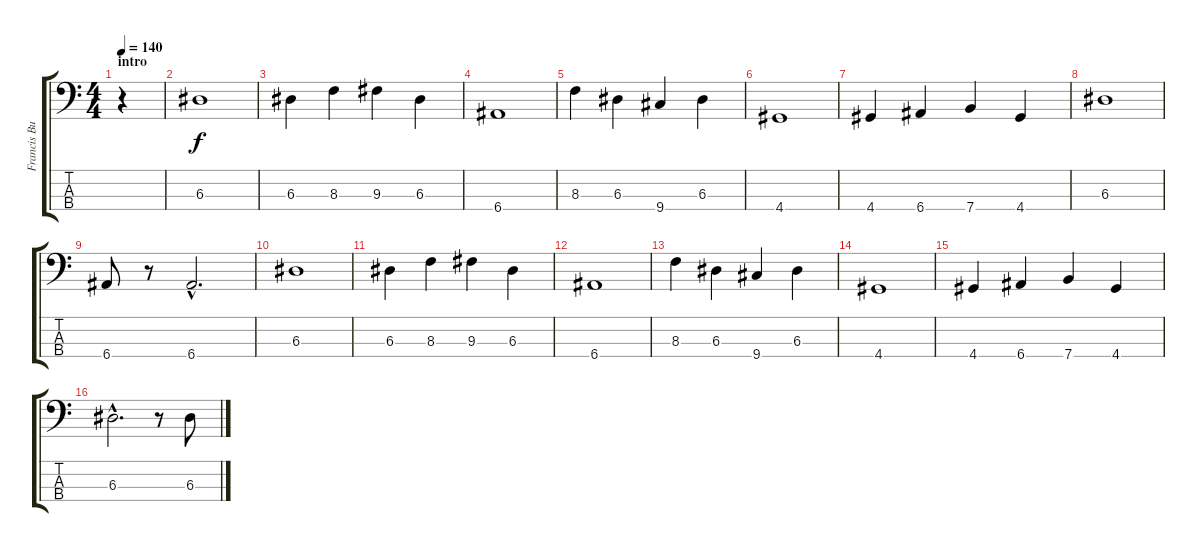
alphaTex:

\track ("Francis Buchholtz" "Francis Bu") {instrument electricbassfinger}
\staff {score tabs}
\tuning (G2 D2 A1 E1) {hide}
\ts (4 4)
\section ("" "intro")
\tempo 140
\clef f4
\ks c
r.4{dy f instrument electricbassfinger} |
6.3.1 |
6.3.4 8.3.4 9.3.4 6.3.4 |
6.4.1 |
8.3.4 6.3.4 9.4.4 6.3.4 |
4.4.1 |
4.4.4 6.4.4 7.4.4 4.4.4 |
6.3.1 |
6.4.8 r.8 6.4{hac}.2{d} |
6.3.1 |
6.3.4 8.3.4 9.3.4 6.3.4 |
6.4.1 |
8.3.4 6.3.4 9.4.4 6.3.4 |
4.4.1 |
4.4.4 6.4.4 7.4.4 4.4.4 |
6.3{hac}.2{d} r.8 6.3.8
